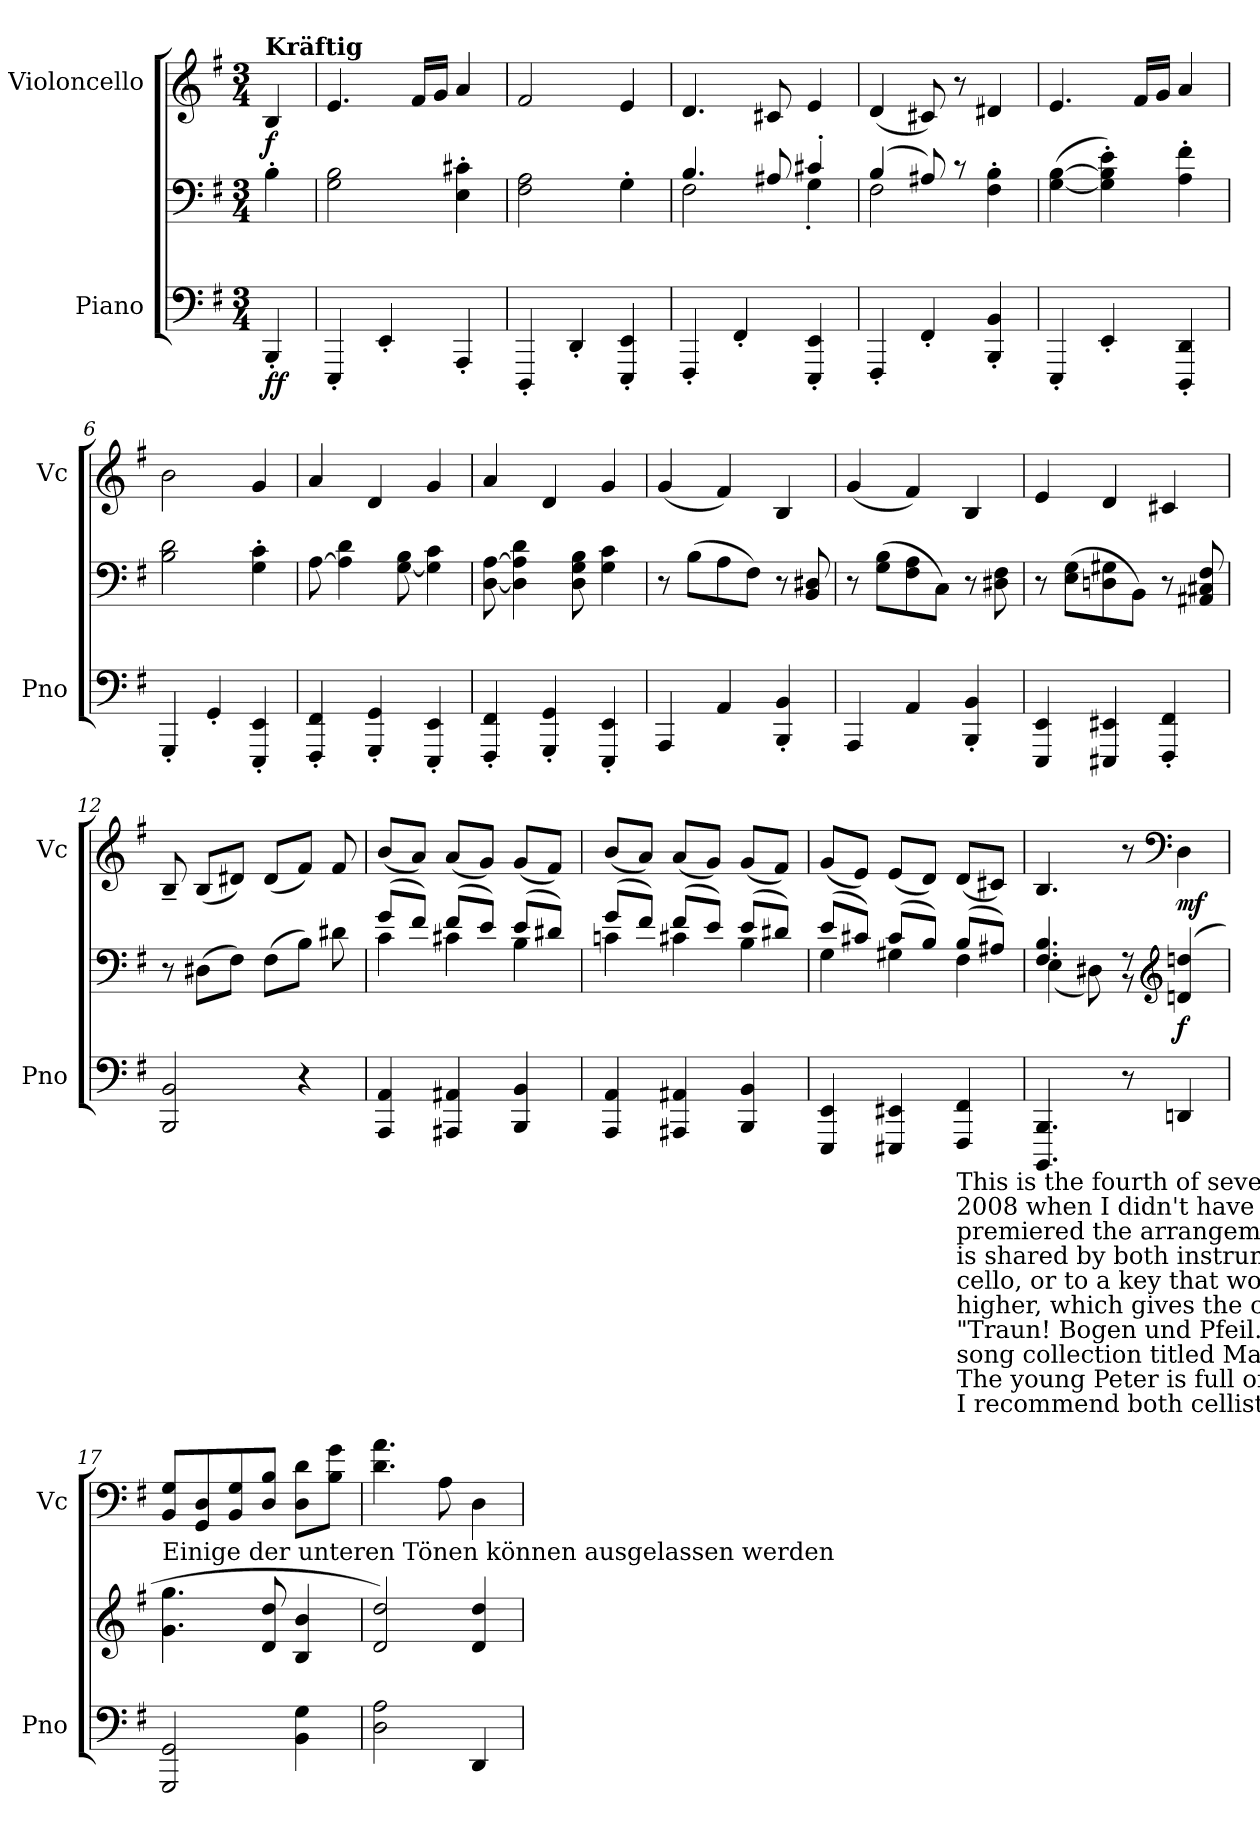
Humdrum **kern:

**kern	**kern	**dynam	**kern	**dynam
*part2	*part2	*part2	*part1	*part1
*staff3	*staff2	*staff2/3	*staff1	*staff1
*I"Piano	*	*	*I"Violoncello	*
*I'Pno	*	*	*I'Vc	*
*clefF4	*clefF4	*	*clefG2	*
*k[f#]	*k[f#]	*	*k[f#]	*
*M3/4	*M3/4	*	*M3/4	*
*MM132	*MM132	*	*MM132	*
=	=	=	=	=
!	!	!	!LO:TX:a:B:t=Kräftig	!
!	!	!LO:DY:b=2	!	!
!	!	!LO:DY:n=1:b	!	!LO:DY:b
4BBB'/	4B'\	f f	4B/	f
=1	=1	=1	=1	=1
4EEE'/	2G\ 2B\	.	4.e/	.
4EE'/	.	.	.	.
.	.	.	16f#/LL	.
.	.	.	16g/JJ	.
4AAA'/	4E\' 4c#X\'	.	4a/	.
=2	=2	=2	=2	=2
4DDD'/	2F#\ 2A\	.	2f#/	.
4DD'/	.	.	.	.
4EEE/' 4EE/'	4G'\	.	4e/	.
=3	=3	=3	=3	=3
*	*^	*	*	*
4FFF#'/	4.B/	2F#\	.	4.d/	.
4FF#'/	.	.	.	.	.
.	8A#X/	.	.	8c#X/	.
4EEE/' 4EE/'	4c#X'/	4G'\	.	4e/	.
=4	=4	=4	=4	=4	=4
4FFF#'/	(4B/	2F#\	.	(4d/	.
4FF#'/	8A#X/)	.	.	8c#X/)	.
.	8r	.	.	8r	.
4BBB/' 4BB/'	4F#\' 4B\'	4ryy	.	4d#X/	.
*	*v	*v	*	*	*
=5	=5	=5	=5	=5
4EEE'/	(>[4G\ [4B\	.	4.e/	.
4EE'/	4G\]' 4B\]' 4e\')	.	.	.
.	.	.	16f#/LL	.
.	.	.	16g/JJ	.
4DDD/' 4DD/'	4A\' 4f#\'	.	4a/	.
=6	=6	=6	=6	=6
4GGG'/	2B\ 2d\	.	2b\	.
4GG'/	.	.	.	.
4EEE/' 4EE/'	4G\' 4c\'	.	4g/	.
!!LO:LB:g=z
=7	=7	=7	=7	=7
4FFF#/' 4FF#/'	[8A\	.	4a/	.
.	4A\] 4d\	.	.	.
4GGG/' 4GG/'	.	.	4d/	.
.	[8G\ 8B\	.	.	.
4EEE/' 4EE/'	4G\] 4c\	.	4g/	.
=8	=8	=8	=8	=8
4FFF#/' 4FF#/'	[8D\ [8A\	.	4a/	.
.	4D\] 4A\] 4d\	.	.	.
4GGG/' 4GG/'	.	.	4d/	.
.	8D\ 8G\ 8B\	.	.	.
4EEE/' 4EE/'	4G\ 4c\	.	4g/	.
=9	=9	=9	=9	=9
4AAA/	8r	.	(4g/	.
.	(8B\L	.	.	.
4AA/	8A\	.	4f#/)	.
.	8F#\J)	.	.	.
4BBB/' 4BB/'	8r	.	4B/	.
.	8BB/ 8D#X/	.	.	.
=10	=10	=10	=10	=10
4AAA/	8r	.	(4g/	.
.	(8G\ 8B\L	.	.	.
4AA/	8F#\ 8A\	.	4f#/)	.
.	8C\J)	.	.	.
4BBB/' 4BB/'	8r	.	4B/	.
.	8D#X\ 8F#\	.	.	.
=11	=11	=11	=11	=11
4EEE/ 4EE/	8r	.	4e/	.
.	(8E\ 8G\L	.	.	.
4EEE#X/ 4EE#X/	8Dn\ 8G#X\	.	4d/	.
.	8BB\J)	.	.	.
4FFF#/' 4FF#/'	8r	.	4c#X/	.
.	8AA#X/ 8C#X/ 8F#/	.	.	.
!!LO:LB:g=z
=12	=12	=12	=12	=12
2BBB/ 2BB/	8r	.	8B~/	.
.	(8D#X\L	.	(8B/L	.
.	8F#\J)	.	8d#X/J)	.
.	(8F#\L	.	(8d#/L	.
4r	8B\J)	.	8f#/J)	.
.	8d#X\	.	8f#/	.
=13	=13	=13	=13	=13
*	*^	*	*	*
4AAA/ 4AA/	(8g/L	4c\	.	(8b/L	.
.	8f#/J)	.	.	8a/J)	.
4AAA#X/ 4AA#X/	(8f#/L	4c#X\	.	(8a/L	.
.	8e/J)	.	.	8g/J)	.
4BBB/ 4BB/	(8e/L	4B\	.	(8g/L	.
.	8d#X/J)	.	.	8f#/J)	.
=14	=14	=14	=14	=14	=14
4AAA/ 4AA/	(8g/L	4cn\	.	(8b/L	.
.	8f#/J)	.	.	8a/J)	.
4AAA#X/ 4AA#X/	(8f#/L	4c#X\	.	(8a/L	.
.	8e/J)	.	.	8g/J)	.
4BBB/ 4BB/	(8e/L	4B\	.	(8g/L	.
.	8d#X/J)	.	.	8f#/J)	.
=15	=15	=15	=15	=15	=15
4EEE/ 4EE/	(8e/L	4G\	.	(8g/L	.
.	8c#X/J)	.	.	8e/J)	.
4EEE#X/ 4EE#X/	(8c#/L	4G#X\	.	(8e/L	.
.	8B/J)	.	.	8d/J)	.
!LO:TX:b:t=This is the fourth of seven arrangements I have made for cello and piano of Brahms songs, which I want to upload before September is over. (No written promises!) They date back to	!	!	!	!	!
!LO:TX:b:t=2008 when I didn't have Musescore.  In those days I was perfroming many Brahms Lieder recitals and also performing many concerts with cellist Monika Gaggia, from Germany, who	!	!	!	!	!
!LO:TX:b:t=premiered the arrangements. We played them in several concerts in Upper Austria. They are not just transcriptions of the original songs, but real arrangements, where the motivic material	!	!	!	!	!
!LO:TX:b:t=is shared by both instruments, and in some cases, it is extended as in thematic variations.  I changed the original key of some of the songs to one that may suit better the qualities of the	!	!	!	!	!
!LO:TX:b:t=cello, or to a key that would bring to mind other pieces for cello and piano. The original key of "Traun Bogen und Pfeil" is A minor. I have set this arrangement in E minor, a perfect fifth	!	!	!	!	!
!LO:TX:b:t=higher, which gives the cello a brighter presence.	!	!	!	!	!
!LO:TX:b:t="Traun! Bogen und Pfeil...sind gut für den Feind" (Sure! Bow and arrow are what the enemy deserves), composed in July 1861, is the second of a set of fifteen songs which comprises Brahms'	!	!	!	!	!
!LO:TX:b:t=song collection titled Magelone. The texts of these Romances are lyric poems found in Ludwig Tieck's novel The Wondrous Love Story of Beautiful Magelone and Count Peter of Provence.	!	!	!	!	!
!LO:TX:b:t=The young Peter is full of knighly confidence as he departs on a journey in search of adventure.	!	!	!	!	!
!LO:TX:b:t=I recommend both cellist and pianist to get acquainted with the original Brahms song which is easy to find in the internet. (See also Peters Edition, Dover Ed., and Brahms Complete Works.)	!	!	!	!	!
4FFF#/ 4FF#/	(8B/L	4F#\	.	(8d/L	.
.	8A#X/J)	.	.	8c#X/J)	.
!!LO:PB:g=z
=16	=16	=16	=16	=16	=16
*	*	*	*	*MM120	*
4.BBBB/ 4.BBB/	4.F#/ 4.B/	(4E\	.	4.B/	.
.	.	8D#X\)	.	.	.
8r	8r	8r	.	8r	.
*	*clefG2	*	*	*clefF4	*
!	!	!	!LO:DY:b	!	!LO:DY:b
4DDn/	(4dn/ 4ddn/	4ryy	f	4D\	mf
*	*v	*v	*	*	*
=17	=17	=17	=17	=17
*	*	*	*MM132	*
*	*^	*	*	*
!	!	!	!	!LO:TX:b:t=Einige der unteren Tönen können ausgelassen werden	!
*	*v	*v	*	*	*
2GGG/ 2GG/	4.g\ 4.gg\	.	8BB/ 8G/L	.
.	.	.	8GG/ 8D/	.
.	.	.	8BB/ 8G/	.
.	8d/ 8dd/	.	8D/ 8B/J	.
4BB\ 4G\	4B/ 4b/	.	8D\ 8d\L	.
.	.	.	8B\ 8g\J	.
=18	=18	=18	=18	=18
2D\ 2A\	2d/ 2dd/)	.	4.d\ 4.a\	.
.	.	.	8A\	.
4DD/	4d/ 4dd/	.	4D\	.
=	=	=	=	=
*-	*-	*-	*-	*-
